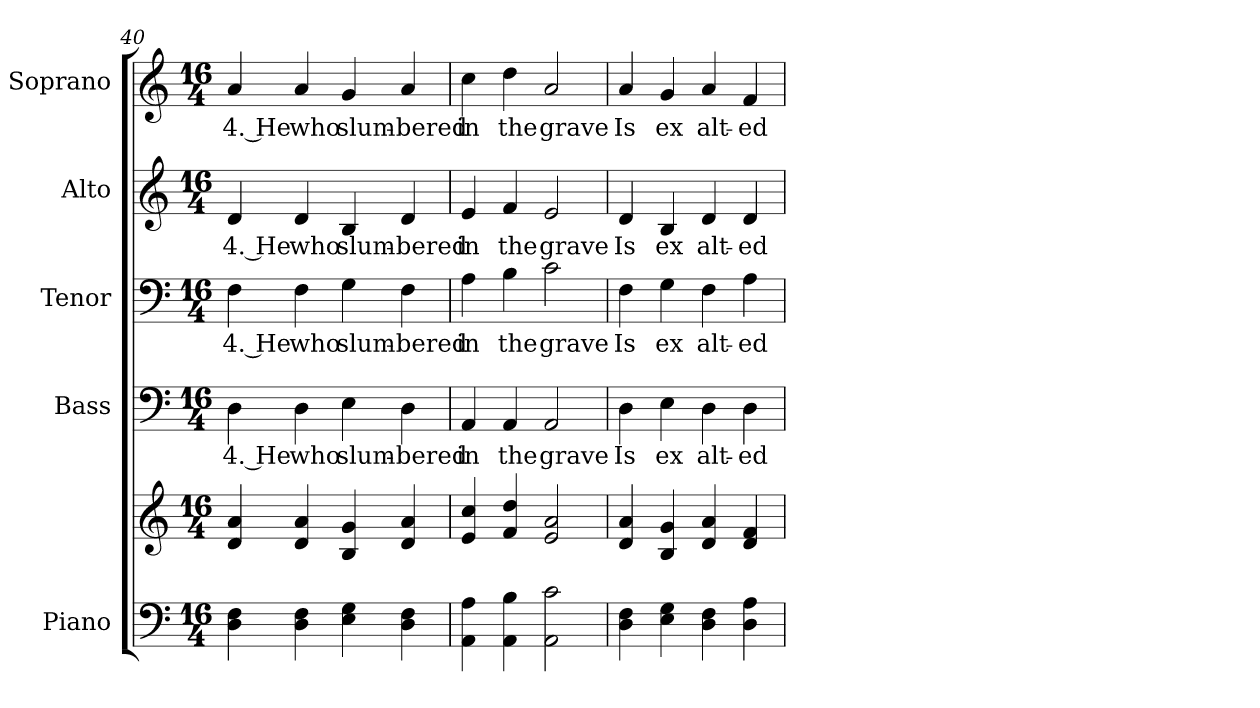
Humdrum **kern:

**kern	**kern	**kern	**text	**kern	**text	**kern	**text	**kern	**text
*part5	*part5	*part4	*part4	*part3	*part3	*part2	*part2	*part1	*part1
*staff6	*staff5	*staff4	*staff4	*staff3	*staff3	*staff2	*staff2	*staff1	*staff1
*I"Piano	*	*I"Bass	*	*I"Tenor	*	*I"Alto	*	*I"Soprano	*
*I'Pno.	*	*I'B.	*	*I'T.	*	*I'A.	*	*I'S.	*
*clefF4	*clefG2	*clefF4	*	*clefF4	*	*clefG2	*	*clefG2	*
*k[]	*k[]	*k[]	*	*k[]	*	*k[]	*	*k[]	*
*C:	*C:	*C:	*	*C:	*	*C:	*	*C:	*
*M16/4	*M16/4	*M16/4	*	*M16/4	*	*M16/4	*	*M16/4	*
=40	=40	=40	=40	=40	=40	=40	=40	=40	=40
!	!	!	!LO:LY:b:color=#000000	!	!	!	!	!	!
!	!	!	!	!	!LO:LY:b:color=#000000	!	!	!	!
!	!	!	!	!	!	!	!LO:LY:b:color=#000000	!	!
!	!	!	!	!	!	!	!	!	!LO:LY:b:color=#000000
4Di\ 4Fi	4di/ 4ai	4Di\	4. He	4Fi\	4. He	4di/	4. He	4ai/	4. He
!	!	!	!LO:LY:b:color=#000000	!	!	!	!	!	!
!	!	!	!	!	!LO:LY:b:color=#000000	!	!	!	!
!	!	!	!	!	!	!	!LO:LY:b:color=#000000	!	!
!	!	!	!	!	!	!	!	!	!LO:LY:b:color=#000000
4Di\ 4Fi	4di/ 4ai	4Di\	who	4Fi\	who	4di/	who	4ai/	who
!	!	!	!LO:LY:b:color=#000000	!	!	!	!	!	!
!	!	!	!	!	!LO:LY:b:color=#000000	!	!	!	!
!	!	!	!	!	!	!	!LO:LY:b:color=#000000	!	!
!	!	!	!	!	!	!	!	!	!LO:LY:b:color=#000000
4Ei\ 4Gi	4Bi/ 4gi	4Ei\	slum-	4Gi\	slum-	4Bi/	slum-	4gi/	slum-
!	!	!	!LO:LY:b:color=#000000	!	!	!	!	!	!
!	!	!	!	!	!LO:LY:b:color=#000000	!	!	!	!
!	!	!	!	!	!	!	!LO:LY:b:color=#000000	!	!
!	!	!	!	!	!	!	!	!	!LO:LY:b:color=#000000
4Di\ 4Fi	4di/ 4ai	4Di\	-bered	4Fi\	-bered	4di/	-bered	4ai/	-bered
!!LO:PB:g=z
=41	=41	=41	=41	=41	=41	=41	=41	=41	=41
!	!	!	!LO:LY:b:color=#000000	!	!	!	!	!	!
!	!	!	!	!	!LO:LY:b:color=#000000	!	!	!	!
!	!	!	!	!	!	!	!LO:LY:b:color=#000000	!	!
!	!	!	!	!	!	!	!	!	!LO:LY:b:color=#000000
4AAi\ 4Ai	4ei/ 4cci	4AAi/	in	4Ai\	in	4ei/	in	4cci\	in
!	!	!	!LO:LY:b:color=#000000	!	!	!	!	!	!
!	!	!	!	!	!LO:LY:b:color=#000000	!	!	!	!
!	!	!	!	!	!	!	!LO:LY:b:color=#000000	!	!
!	!	!	!	!	!	!	!	!	!LO:LY:b:color=#000000
4AAi\ 4Bi	4fi/ 4ddi	4AAi/	the	4Bi\	the	4fi/	the	4ddi\	the
!	!	!	!LO:LY:b:color=#000000	!	!	!	!	!	!
!	!	!	!	!	!LO:LY:b:color=#000000	!	!	!	!
!	!	!	!	!	!	!	!LO:LY:b:color=#000000	!	!
!	!	!	!	!	!	!	!	!	!LO:LY:b:color=#000000
2AAi\ 2ci	2ei/ 2ai	2AAi/	grave	2ci\	grave	2ei/	grave	2ai/	grave
!!LO:PB:g=z
=42	=42	=42	=42	=42	=42	=42	=42	=42	=42
!	!	!	!LO:LY:b:color=#000000	!	!	!	!	!	!
!	!	!	!	!	!LO:LY:b:color=#000000	!	!	!	!
!	!	!	!	!	!	!	!LO:LY:b:color=#000000	!	!
!	!	!	!	!	!	!	!	!	!LO:LY:b:color=#000000
4Di\ 4Fi	4di/ 4ai	4Di\	Is	4Fi\	Is	4di/	Is	4ai/	Is
!	!	!	!LO:LY:b:color=#000000	!	!	!	!	!	!
!	!	!	!	!	!LO:LY:b:color=#000000	!	!	!	!
!	!	!	!	!	!	!	!LO:LY:b:color=#000000	!	!
!	!	!	!	!	!	!	!	!	!LO:LY:b:color=#000000
4Ei\ 4Gi	4Bi/ 4gi	4Ei\	ex	4Gi\	ex	4Bi/	ex	4gi/	ex
!	!	!	!LO:LY:b:color=#000000	!	!	!	!	!	!
!	!	!	!	!	!LO:LY:b:color=#000000	!	!	!	!
!	!	!	!	!	!	!	!LO:LY:b:color=#000000	!	!
!	!	!	!	!	!	!	!	!	!LO:LY:b:color=#000000
4Di\ 4Fi	4di/ 4ai	4Di\	alt-	4Fi\	alt-	4di/	alt-	4ai/	alt-
!	!	!	!LO:LY:b:color=#000000	!	!	!	!	!	!
!	!	!	!	!	!LO:LY:b:color=#000000	!	!	!	!
!	!	!	!	!	!	!	!LO:LY:b:color=#000000	!	!
!	!	!	!	!	!	!	!	!	!LO:LY:b:color=#000000
4Di\ 4Ai	4di/ 4fi	4Di\	-ed	4Ai\	-ed	4di/	-ed	4fi/	-ed
=	=	=	=	=	=	=	=	=	=
*-	*-	*-	*-	*-	*-	*-	*-	*-	*-
